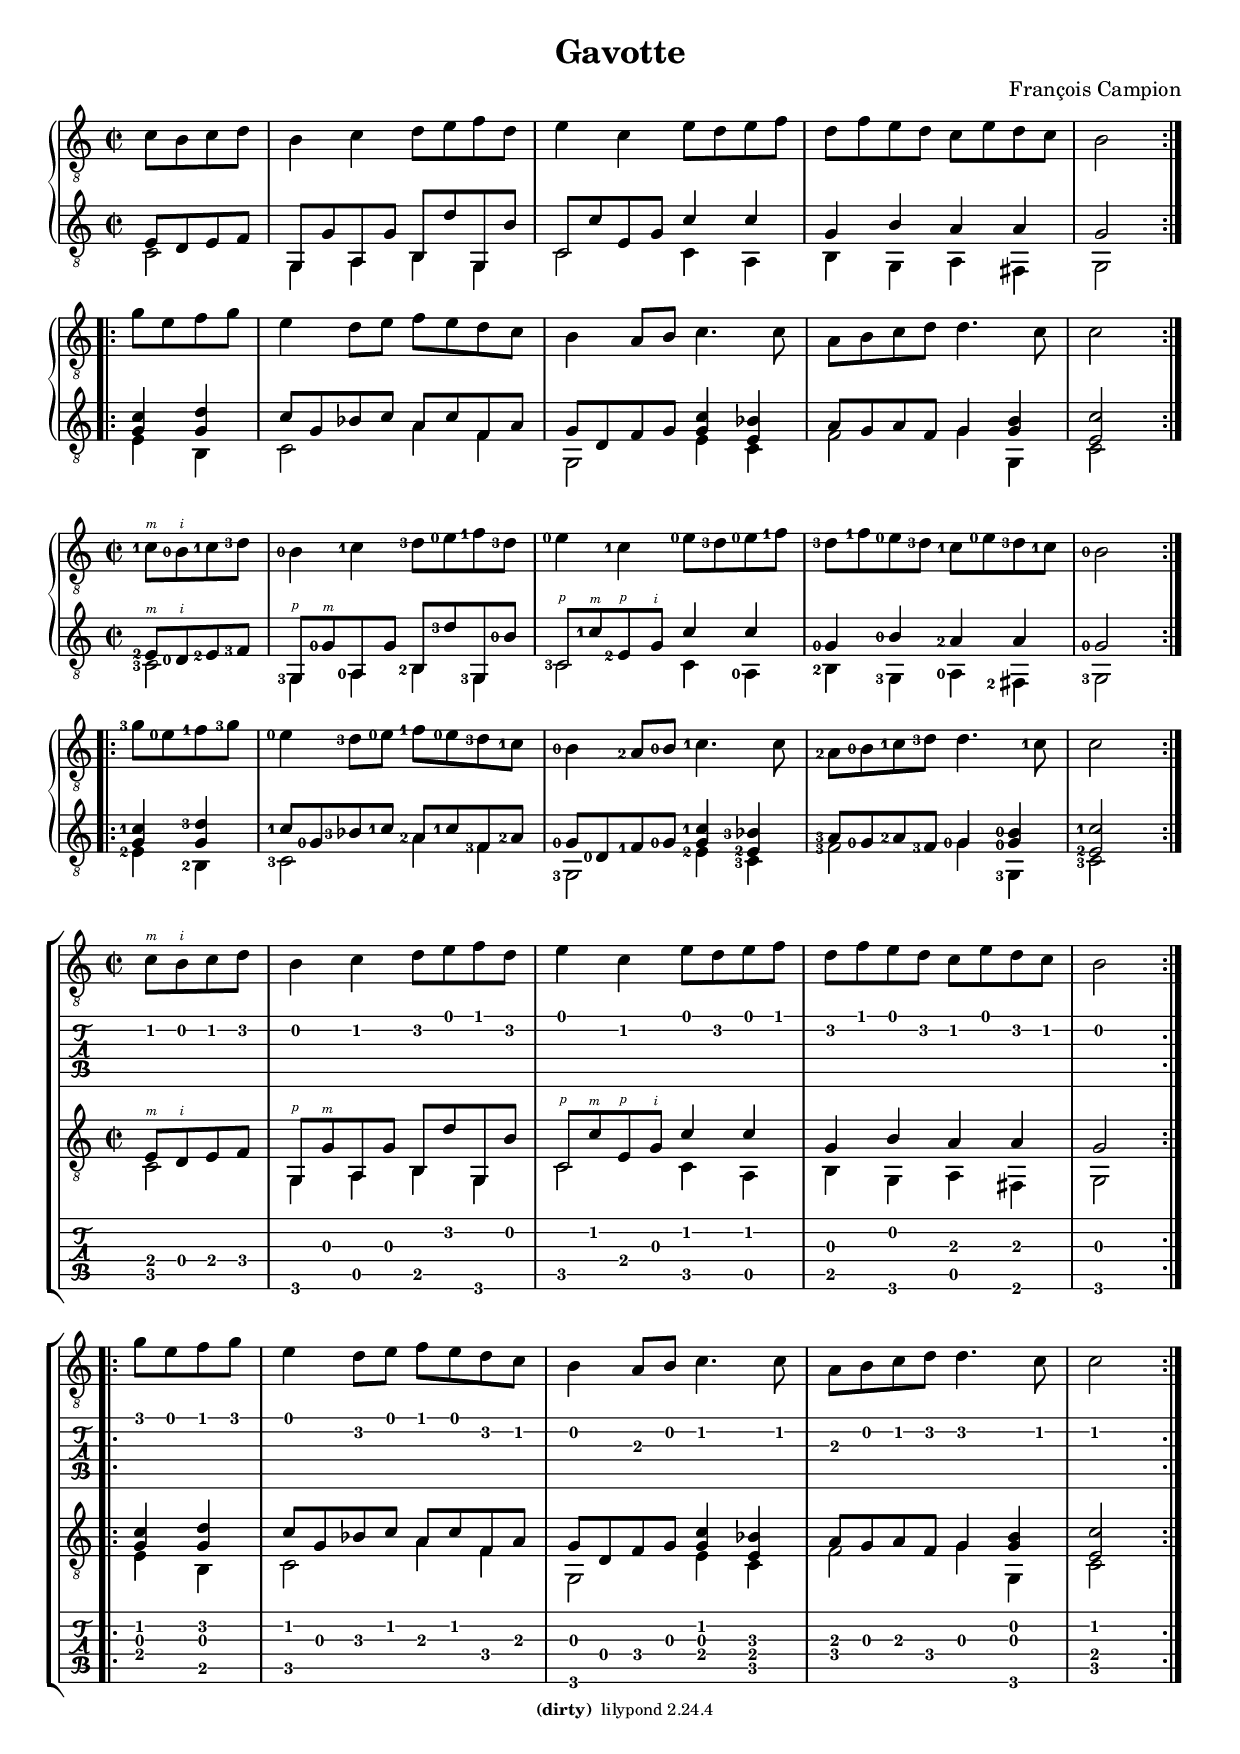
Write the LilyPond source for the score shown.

\version "2.12.3"

\include "../tagline.ily"
  
#(set-global-staff-size 18)
  
\header {
  composer = "François Campion"
  title = "Gavotte"
}

\paper {
  #(set-paper-size "a4")
  oddFooterMarkup = \gitTagline
  evenFooterMarkup = \gitTagline
}

#(define RH rightHandFinger)

global = {
  \key c \major
  \time 2/2
  \override Staff.NoteCollision #'merge-differently-headed = ##t
  \set fingeringOrientations = #'(left)
  \set strokeFingerOrientations = #'(up)
}

upVoice = \relative c' {
  \global
  \partial 2
  
  \repeat volta 2 {
    <c-1-\RH #3 >8 <b-0-\RH #2 > <c-1> <d-3>
    <b-0>4 <c-1> <d-3>8 <e-0> <f-1> <d-3>
    <e-0>4 <c-1> <e-0>8 <d-3> <e-0> <f-1>
    <d-3> <f-1> <e-0> <d-3> <c-1> <e-0> <d-3> <c-1>
    <b-0>2
  } \break
  
  \repeat volta 2 {
    <g'-3>8 <e-0> <f-1> <g-3>
    <e-0>4 <d-3>8 <e-0> <f-1> <e-0> <d-3> <c-1>
    <b-0>4 <a-2>8 <b-0> <c-1>4. c8
    <a-2>8 <b-0> <c-1> <d-3> d4. <c-1>8
    c2
  }
}

downVoiceOne = \relative c {
  \global
  \partial 2

  \repeat volta 2 {
    <e-2-\RH #3 >8 <d-0-\RH #2 > <e-2> <f-3>
    <g,-3-\RH #1 > <g'-0-\RH #3 > <a,-0> <g'> <b,-2> <d'-3> <g,,-3> <b'-0>
    \override StrokeFinger #'staff-padding = #1.5
    <c,-3-\RH #1 > <c'-1-\RH #3 > <e,-2-\RH #1 > <g-\RH #2 > <c>4 <c>
    \revert StrokeFinger #'staff-padding
    <g-0> <b-0> <a-2> <a> <g-0>2
  }

  \repeat volta 2 {
    <g c-1>4 <g d'-3>
    <c-1>8 <g-0> <bes-3> <c-1> <a-2> <c-1> <f,-3> <a-2>
    <g-0> <d-0> <f-1> <g-0> <g c-1>4 <e-2 bes'-3>
    <a-3>8 <g-0> <a-2> <f-3> <g-0>4 <g-0 b-0>
    <e-2 c'-1>2
  }
}

downVoiceTwo = \relative c {
  \global

  \repeat volta 2 {
    <c-3>2
    g4 a b g
    c2 c4 <a-0>
    <b-2> <g-3> <a-0> <fis-2>
    <g-3>2
  }

  \repeat volta 2 {
    <e'-2>4 <b-2>
    <c-3>2 a'4 f
    <g,-3>2 <e'-2>4 <c-3>
    <f-3>2 g4 <g,-3>
    <c-3>2
  }
}

\score {
  \new PianoStaff <<
    \new Staff { 
      \clef "treble_8" 
      \hide Fingering 
      \hide StrokeFinger 
      \upVoice 
    }
    \new Staff { 
      \clef "treble_8"
      <<{ \hide Fingering 
          \hide StrokeFinger 
          \downVoiceOne 
        } \\ { 
          \hide Fingering 
          \hide StrokeFinger 
          \downVoiceTwo 
        }
      >>
    }
  >>
  \layout { indent=0 }
}

\score {
  \new PianoStaff <<
    \new Staff { 
      \clef "treble_8" 
      \upVoice 
    }
    \new Staff { 
      \clef "treble_8"
      <<{ \downVoiceOne
        } \\ { 
          \downVoiceTwo 
        }
      >>
    }
  >>
  \layout { indent=0 }
}

\score {
  \new StaffGroup <<
    \new Staff { 
      \clef "treble_8" 
      \hide Fingering 
      \upVoice 
    }
    \new TabStaff { 
      \upVoice 
    }
    \new Staff { 
      \clef "treble_8"
      <<{ \hide Fingering 
          \downVoiceOne 
        } \\ { 
          \hide Fingering 
          \downVoiceTwo 
        }
      >>
    }
    \new TabStaff { 
      <<{ \downVoiceOne 
        } \\ { 
          \downVoiceTwo 
        }
      >>
    }
  >>
  \layout { indent=0 }
}
